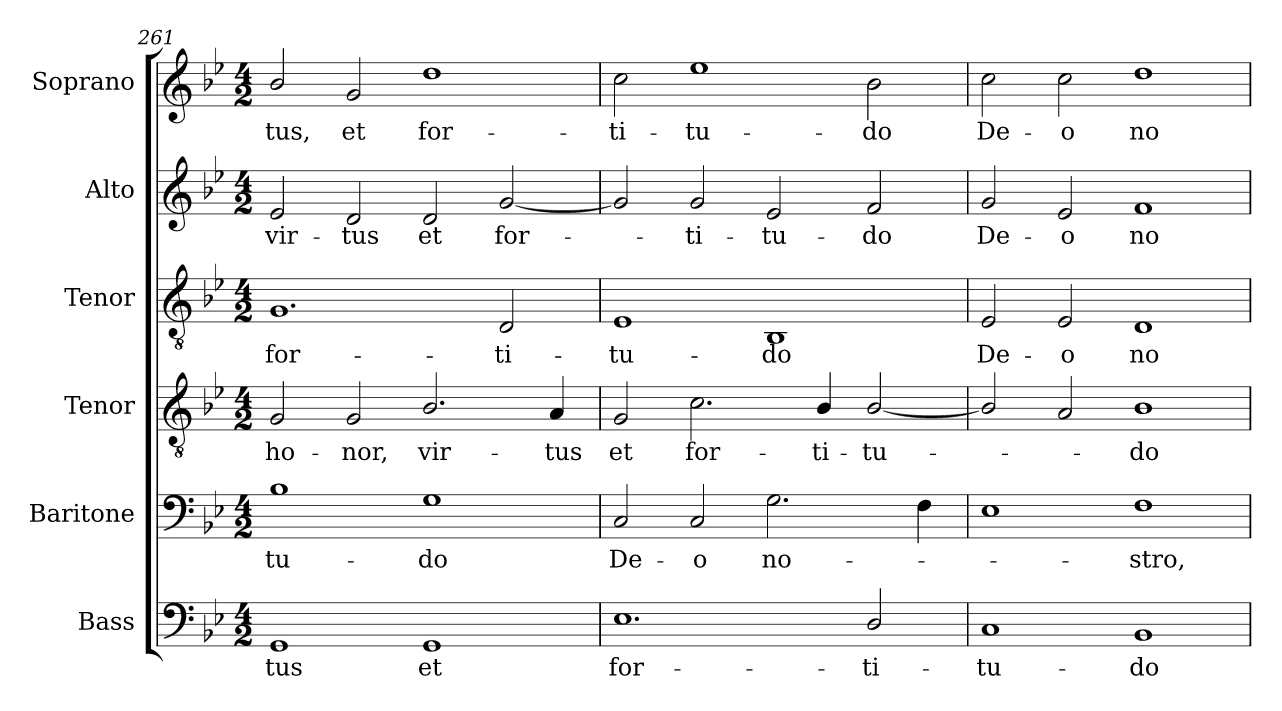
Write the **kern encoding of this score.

**kern	**text	**kern	**text	**kern	**text	**kern	**text	**kern	**text	**kern	**text
*part6	*part6	*part5	*part5	*part4	*part4	*part3	*part3	*part2	*part2	*part1	*part1
*staff6	*staff6	*staff5	*staff5	*staff4	*staff4	*staff3	*staff3	*staff2	*staff2	*staff1	*staff1
*I"Bass	*	*I"Baritone	*	*I"Tenor	*	*I"Tenor	*	*I"Alto	*	*I"Soprano	*
*I'B.	*	*I'Bar.	*	*I'T2.	*	*I'T1.	*	*I'A.	*	*I'S.	*
*clefF4	*	*clefF4	*	*clefGv2	*	*clefGv2	*	*clefG2	*	*clefG2	*
*	*	*	*	*ITrd7c12	*	*	*	*	*	*	*
*k[b-e-]	*	*k[b-e-]	*	*k[b-e-]	*	*k[b-e-]	*	*k[b-e-]	*	*k[b-e-]	*
*B-:	*	*B-:	*	*B-:	*	*B-:	*	*B-:	*	*B-:	*
*M4/2	*	*M4/2	*	*M4/2	*	*M4/2	*	*M4/2	*	*M4/2	*
=261	=261	=261	=261	=261	=261	=261	=261	=261	=261	=261	=261
!	!LO:LY:b:color=#000000	!	!	!	!	!	!	!	!	!	!
!	!	!	!LO:LY:b:color=#000000	!	!	!	!	!	!	!	!
!	!	!	!	!	!LO:LY:b:color=#000000	!	!	!	!	!	!
!	!	!	!	!	!	!	!LO:LY:b:color=#000000	!	!	!	!
!	!	!	!	!	!	!	!	!	!LO:LY:b:color=#000000	!	!
!	!	!	!	!	!	!	!	!	!	!	!LO:LY:b:color=#000000
1GGi	-tus	1B-i	-tu-	2GGi/	ho-	1.Gi	for-	2e-i/	vir-	2b-i/	-tus,
!	!	!	!	!	!LO:LY:b:color=#000000	!	!	!	!	!	!
!	!	!	!	!	!	!	!	!	!LO:LY:b:color=#000000	!	!
!	!	!	!	!	!	!	!	!	!	!	!LO:LY:b:color=#000000
.	.	.	.	2GGi/	-nor,	.	.	2di/	-tus	2gi/	et
!	!LO:LY:b:color=#000000	!	!	!	!	!	!	!	!	!	!
!	!	!	!LO:LY:b:color=#000000	!	!	!	!	!	!	!	!
!	!	!	!	!	!LO:LY:b:color=#000000	!	!	!	!	!	!
!	!	!	!	!	!	!	!	!	!LO:LY:b:color=#000000	!	!
!	!	!	!	!	!	!	!	!	!	!	!LO:LY:b:color=#000000
1GGi	et	1Gi	-do	2.BB-i/	vir-	.	.	2di/	et	1ddi	for-
!	!	!	!	!	!	!	!LO:LY:b:color=#000000	!	!	!	!
!	!	!	!	!	!	!	!	!	!LO:LY:b:color=#000000	!	!
.	.	.	.	.	.	2Di/	-ti-	[2gi/	for-	.	.
!	!	!	!	!	!LO:LY:b:color=#000000	!	!	!	!	!	!
.	.	.	.	4AAi/	-tus	.	.	.	.	.	.
=262	=262	=262	=262	=262	=262	=262	=262	=262	=262	=262	=262
!	!LO:LY:b:color=#000000	!	!	!	!	!	!	!	!	!	!
!	!	!	!LO:LY:b:color=#000000	!	!	!	!	!	!	!	!
!	!	!	!	!	!LO:LY:b:color=#000000	!	!	!	!	!	!
!	!	!	!	!	!	!	!LO:LY:b:color=#000000	!	!	!	!
!	!	!	!	!	!	!	!	!	!	!	!LO:LY:b:color=#000000
1.E-i	for-	2Ci/	De-	2GGi/	et	1E-i	-tu-	2gi/]	.	2cci\	-ti-
!	!	!	!LO:LY:b:color=#000000	!	!	!	!	!	!	!	!
!	!	!	!	!	!LO:LY:b:color=#000000	!	!	!	!	!	!
!	!	!	!	!	!	!	!	!	!LO:LY:b:color=#000000	!	!
!	!	!	!	!	!	!	!	!	!	!	!LO:LY:b:color=#000000
.	.	2Ci/	-o	2.Ci\	for-	.	.	2gi/	-ti-	1ee-i	-tu-
!	!	!	!LO:LY:b:color=#000000	!	!	!	!	!	!	!	!
!	!	!	!	!	!	!	!LO:LY:b:color=#000000	!	!	!	!
!	!	!	!	!	!	!	!	!	!LO:LY:b:color=#000000	!	!
.	.	2.Gi\	no-	.	.	1BB-i	-do	2e-i/	-tu-	.	.
!	!	!	!	!	!LO:LY:b:color=#000000	!	!	!	!	!	!
.	.	.	.	4BB-i/	-ti-	.	.	.	.	.	.
!	!LO:LY:b:color=#000000	!	!	!	!	!	!	!	!	!	!
!	!	!	!	!	!LO:LY:b:color=#000000	!	!	!	!	!	!
!	!	!	!	!	!	!	!	!	!LO:LY:b:color=#000000	!	!
!	!	!	!	!	!	!	!	!	!	!	!LO:LY:b:color=#000000
2Di/	-ti-	.	.	[2BB-i/	-tu-	.	.	2fi/	-do	2b-i\	-do
.	.	4Fi\	.	.	.	.	.	.	.	.	.
!!LO:PB:g=z
=263	=263	=263	=263	=263	=263	=263	=263	=263	=263	=263	=263
!	!LO:LY:b:color=#000000	!	!	!	!	!	!	!	!	!	!
!	!	!	!	!	!	!	!LO:LY:b:color=#000000	!	!	!	!
!	!	!	!	!	!	!	!	!	!LO:LY:b:color=#000000	!	!
!	!	!	!	!	!	!	!	!	!	!	!LO:LY:b:color=#000000
1Ci	-tu-	1E-i	.	2BB-i/]	.	2E-i/	De-	2gi/	De-	2cci\	De-
!	!	!	!	!	!	!	!LO:LY:b:color=#000000	!	!	!	!
!	!	!	!	!	!	!	!	!	!LO:LY:b:color=#000000	!	!
!	!	!	!	!	!	!	!	!	!	!	!LO:LY:b:color=#000000
.	.	.	.	2AAi/	.	2E-i/	-o	2e-i/	-o	2cci\	-o
!	!LO:LY:b:color=#000000	!	!	!	!	!	!	!	!	!	!
!	!	!	!LO:LY:b:color=#000000	!	!	!	!	!	!	!	!
!	!	!	!	!	!LO:LY:b:color=#000000	!	!	!	!	!	!
!	!	!	!	!	!	!	!LO:LY:b:color=#000000	!	!	!	!
!	!	!	!	!	!	!	!	!	!LO:LY:b:color=#000000	!	!
!	!	!	!	!	!	!	!	!	!	!	!LO:LY:b:color=#000000
1BB-i	-do	1Fi	-stro,	1BB-i	-do	1Di	no-	1fi	no-	1ddi	no-
=	=	=	=	=	=	=	=	=	=	=	=
*-	*-	*-	*-	*-	*-	*-	*-	*-	*-	*-	*-
